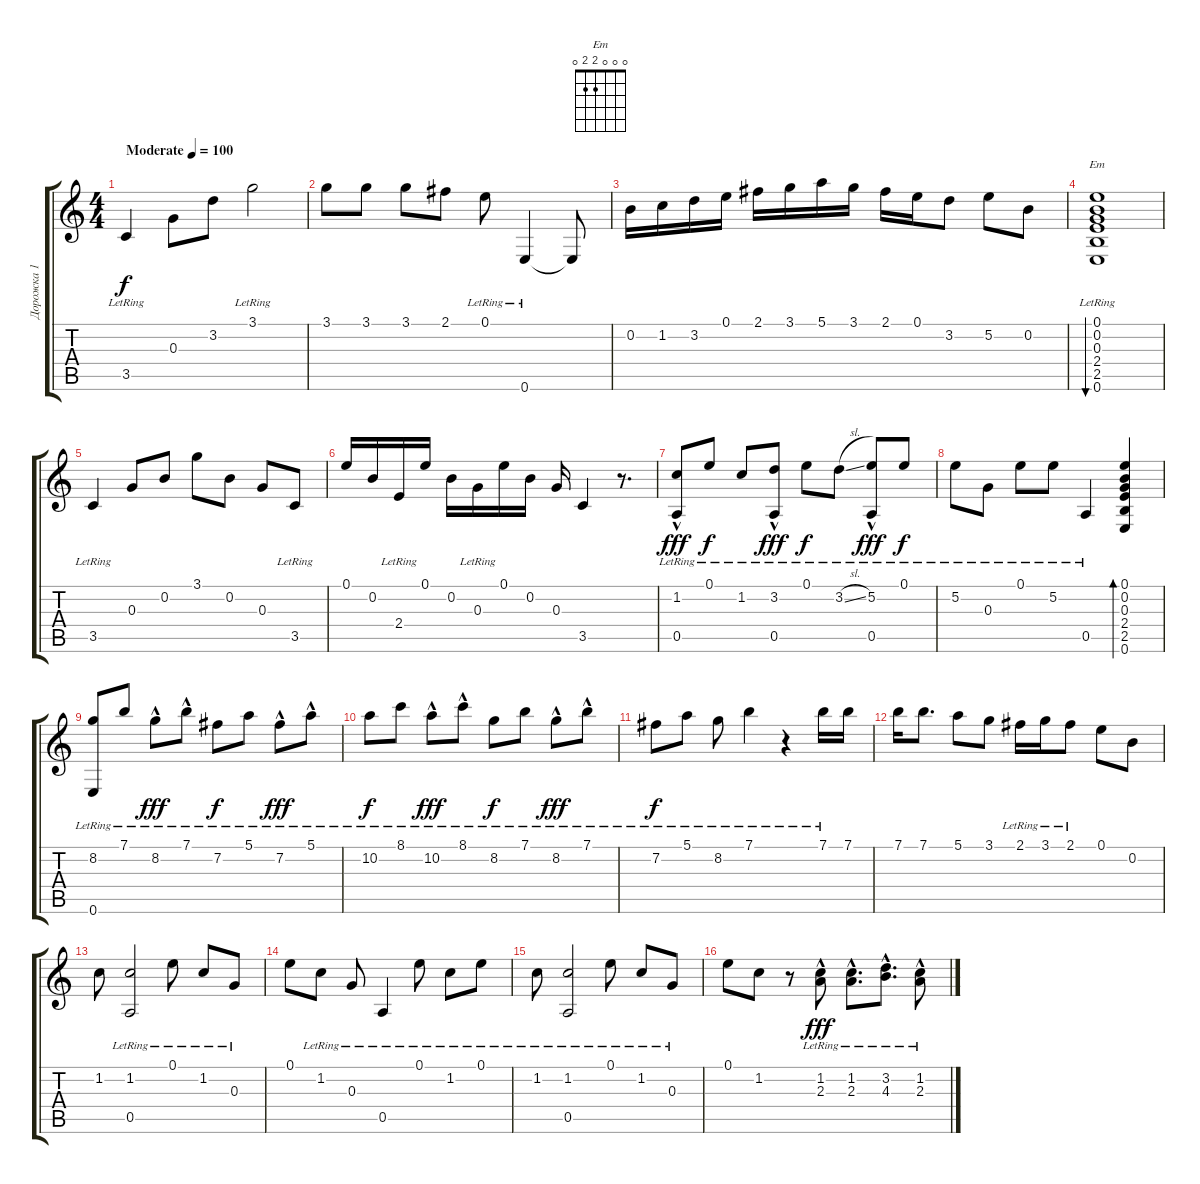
\track ("Дорожка 1" "Дорожка 1") {instrument acousticguitarnylon}
\staff {score tabs}
\tuning (E4 B3 G3 D3 A2 E2) {hide}
\chord ("Em" 0 0 0 2 2 0)
\ts (4 4)
\tempo (100 "Moderate")
\clef g2
\ks c
3.5{lr}.4{dy f instrument acousticguitarnylon} 0.3.8 3.2.8 3.1{lr}.2 |
3.1.8 3.1.8 3.1.8 2.1.8 0.1{lr}.8 0.6{lr}.4 0.6{t}.8 |
0.2.16 1.2.16 3.2.16 0.1.16 2.1.16 3.1.16 5.1.16 3.1.16 2.1.16 0.1.16 3.2.8 5.2.8 0.2.8 |
(0.1 0.2 0.3 2.4 2.5 0.6{lr}).1{bu 480 ch "Em"} |
3.5{lr}.4 0.3.8 0.2.8 3.1.8 0.2.8 0.3.8 3.5{lr}.8 |
0.1.16 0.2.16 2.4{lr}.16 0.1.16 0.2.16 0.3{lr}.16 0.1.16 0.2.16 0.3.16 3.5.4 r.8{d} |
(1.2{lr} 0.5{hac lr}).8{dy fff} 0.1{lr}.8{dy f} 1.2{lr}.8 (3.2{lr} 0.5{hac lr}).8{dy fff} 0.1{lr}.8{dy f} 3.2{sl lr}.8 (5.2{lr} 0.5{hac lr}).8{dy fff} 0.1{lr}.8{dy f} |
5.2{lr}.8 0.3{lr}.8 0.1{lr}.8 5.2{lr}.8 0.5{lr}.4 (0.1 0.2 0.3 2.4 2.5 0.6).4{bd 480} |
(8.2{lr} 0.6{lr}).8 7.1{lr}.8 8.2{hac lr}.8{dy fff} 7.1{hac lr}.8 7.2{lr}.8{dy f} 5.1{lr}.8 7.2{hac lr}.8{dy fff} 5.1{hac lr}.8 |
10.2{lr}.8{dy f} 8.1{lr}.8 10.2{hac lr}.8{dy fff} 8.1{hac lr}.8 8.2{lr}.8{dy f} 7.1{lr}.8 8.2{hac lr}.8{dy fff} 7.1{hac lr}.8 |
7.2{lr}.8{dy f} 5.1{lr}.8 8.2{lr}.8 7.1{lr}.4 r.4 7.1{lr}.16 7.1.16 |
7.1.16 7.1.8{d} 5.1.8 3.1.8 2.1{lr}.16 3.1{lr}.16 2.1{lr}.8 0.1.8 0.2.8 |
1.2.8 (1.2{lr} 0.5{lr}).2 0.1{lr}.8 1.2{lr}.8 0.3{lr}.8 |
0.1.8 1.2{lr}.8 0.3{lr}.8 0.5{lr}.4 0.1{lr}.8 1.2{lr}.8 0.1{lr}.8 |
1.2{lr}.8 (1.2{lr} 0.5{lr}).2 0.1{lr}.8 1.2{lr}.8 0.3{lr}.8 |
0.1.8 1.2.8 r.8 (1.2{hac lr} 2.3{hac lr}).8{dy fff} (1.2{hac lr} 2.3{hac lr}).8{d} (3.2{hac lr} 4.3{hac lr}).8{d} (1.2{hac lr} 2.3{hac lr}).8
